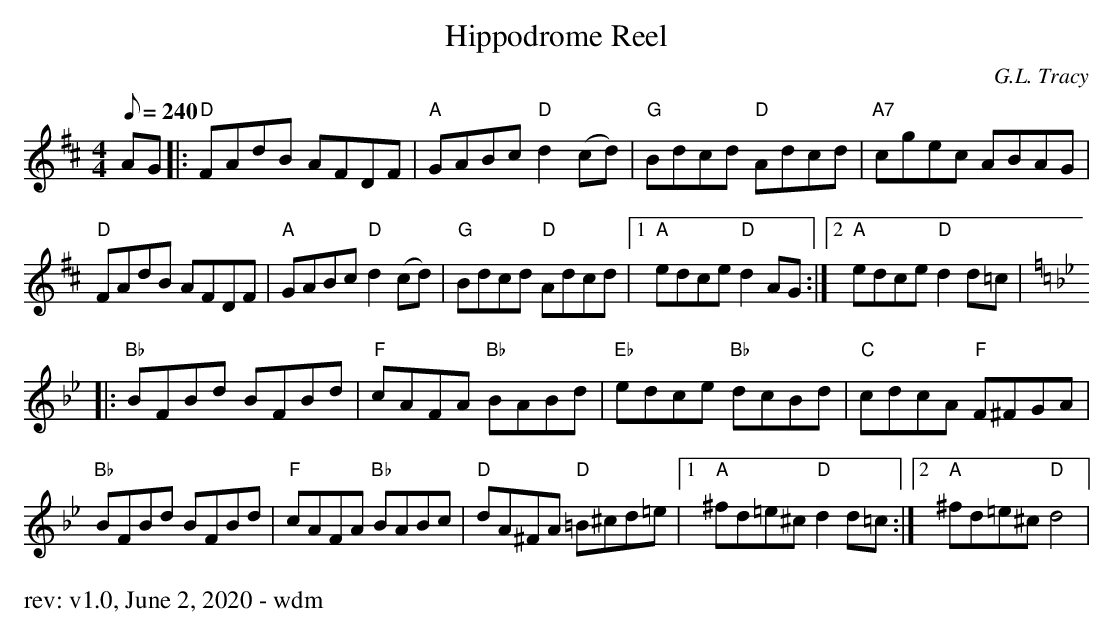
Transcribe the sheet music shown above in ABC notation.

X:1
T:Hippodrome Reel
C:G.L. Tracy
L:1/8
M:4/4
Q:240
K:D
AG|:"D"FAdB AFDF|"A"GABc "D"d2 (cd)|"G"Bdcd "D"Adcd|"A7"cgec ABAG|
"D"FAdB AFDF|"A"GABc "D"d2 (cd)|"G"Bdcd "D"Adcd|1 "A"edce "D"d2 AG:|2 "A"edce "D"d2 d=c|
K:Bb
|:"Bb"BFBd BFBd|"F"cAFA "Bb"BABd|"Eb"edce "Bb"dcBd|"C"cdcA "F"F^FGA|
"Bb"BFBd BFBd|"F"cAFA "Bb"BABc|"D"dA^FA "D"=B^cd=e|1"A"^fd=e^c "D"d2 d=c:|2 "A"^fd=e^c "D"d4|
